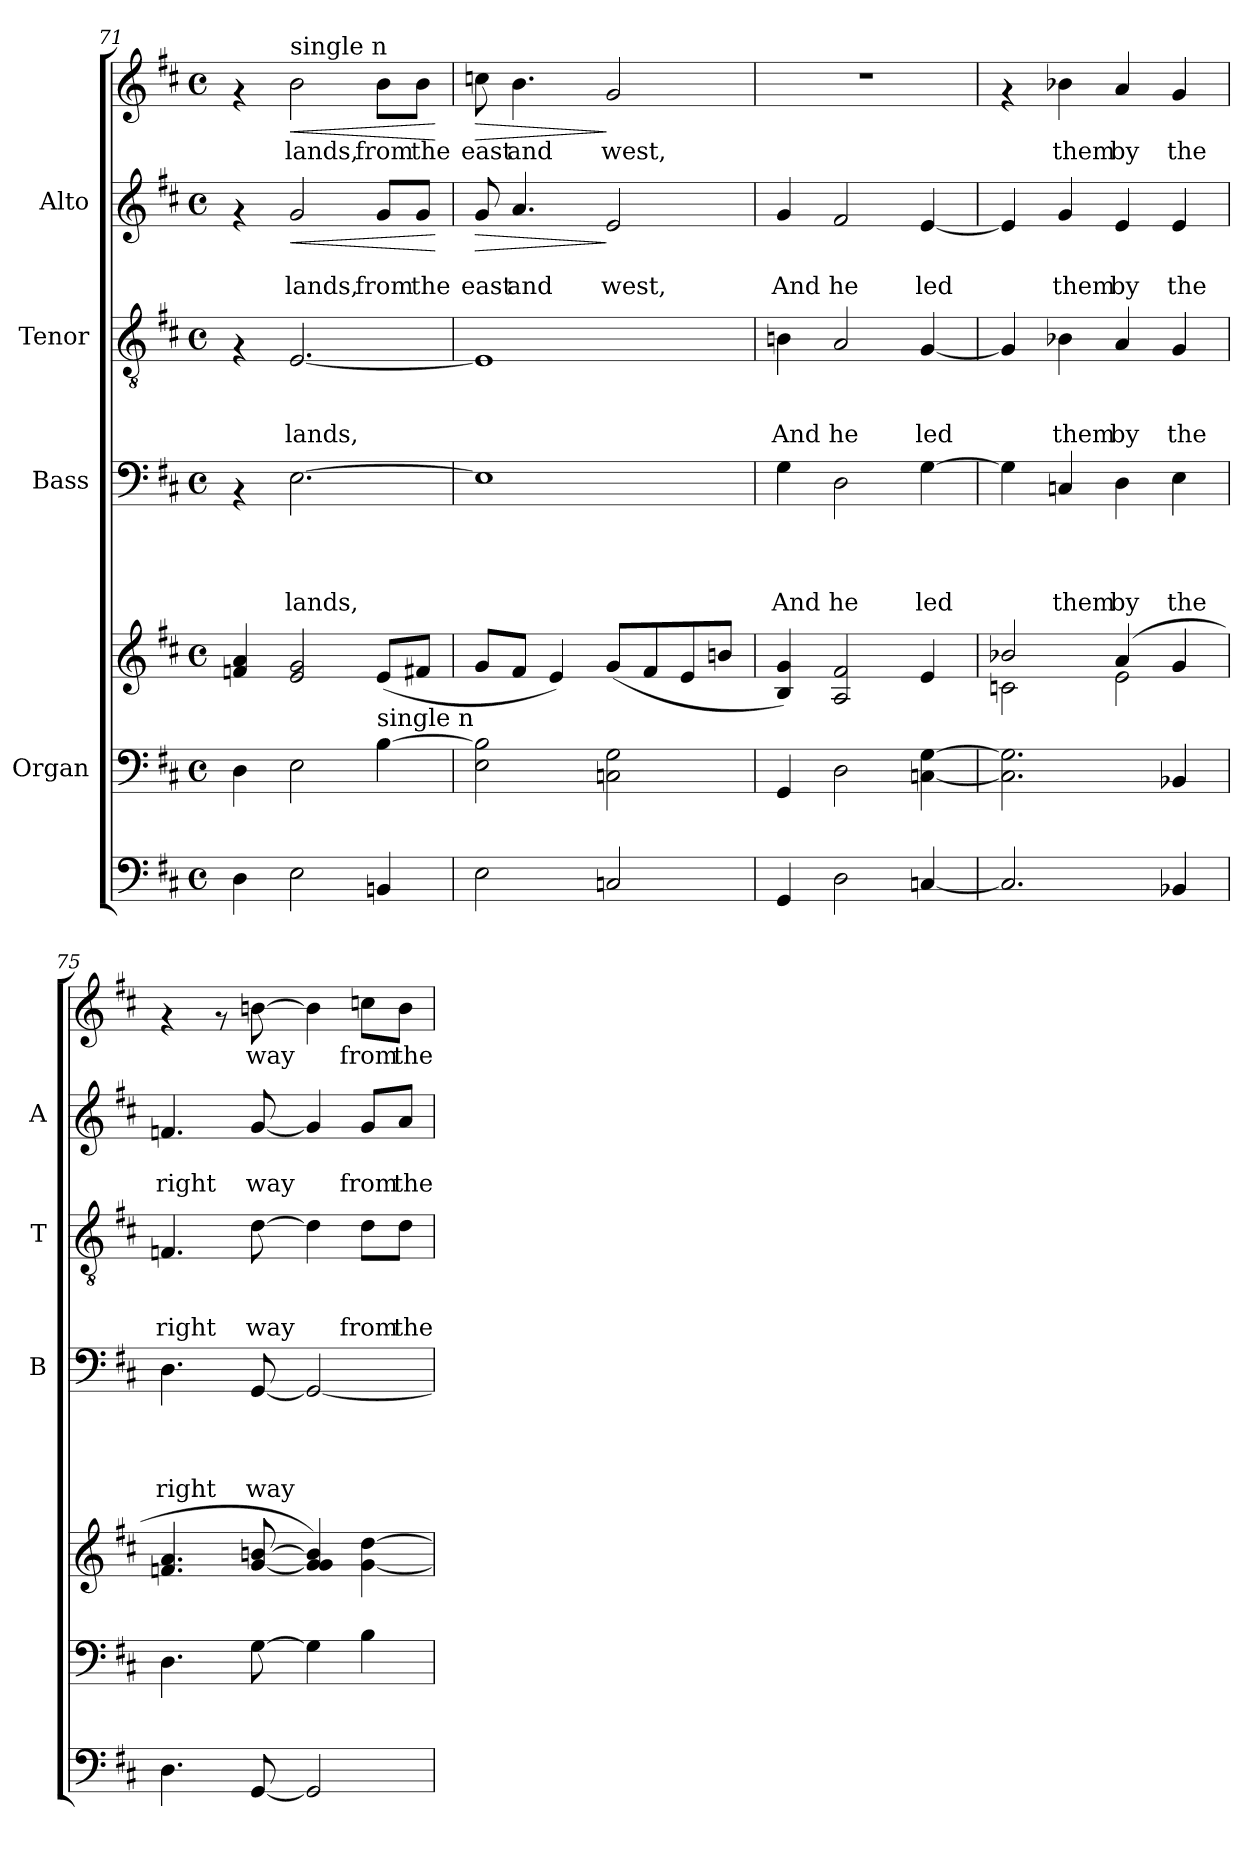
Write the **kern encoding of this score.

**kern	**kern	**kern	**kern	**text	**text	**text	**text	**kern	**text	**text	**text	**kern	**text	**text	**dynam	**kern	**text	**dynam
*part6	*part5	*part5	*part4	*part4	*part4	*part4	*part4	*part3	*part3	*part3	*part3	*part2	*part2	*part2	*part2	*part1	*part1	*part1
*staff7	*staff6	*staff5	*staff4	*staff4	*staff4	*staff4	*staff4	*staff3	*staff3	*staff3	*staff3	*staff2	*staff2	*staff2	*staff2	*staff1	*staff1	*staff1
*	*I"Organ	*	*I"Bass	*	*	*	*	*I"Tenor	*	*	*	*I"Alto	*	*	*	*	*	*
*	*	*	*I'B	*	*	*	*	*I'T	*	*	*	*I'A	*	*	*	*	*	*
!!LO:PB:g=z
*clefF4	*clefF4	*clefG2	*clefF4	*	*	*	*	*clefGv2	*	*	*	*clefG2	*	*	*	*clefG2	*	*
*k[f#c#]	*k[f#c#]	*k[f#c#]	*k[f#c#]	*	*	*	*	*k[f#c#]	*	*	*	*k[f#c#]	*	*	*	*k[f#c#]	*	*
*D:	*D:	*D:	*D:	*	*	*	*	*D:	*	*	*	*D:	*	*	*	*D:	*	*
*M4/4	*M4/4	*M4/4	*M4/4	*	*	*	*	*M4/4	*	*	*	*M4/4	*	*	*	*M4/4	*	*
*met(c)	*met(c)	*met(c)	*met(c)	*	*	*	*	*met(c)	*	*	*	*met(c)	*	*	*	*met(c)	*	*
=71	=71	=71	=71	=71	=71	=71	=71	=71	=71	=71	=71	=71	=71	=71	=71	=71	=71	=71
4D\	4D\	4fn/ 4a/	4rAA	.	.	.	.	4rF	.	.	.	4rf	.	.	.	4rf	.	.
!	!	!	!	!	!	!	!	!	!	!	!	!	!	!	!	!LO:TX:a:t=single n	!	!
!	!	!	!	!	!	!	!LO:LY:b	!	!	!	!LO:LY:b	!	!	!LO:LY:b	!LO:HP:b	!	!LO:LY:b	!LO:HP:b
2E\	2E\	2e/ 2g/	[>2.E\	.	.	.	lands,	[<2.E/	.	.	lands,	2g/	.	lands,	<	2b\	lands,	<
!	!LO:TX:a:t=single n	!	!	!	!	!	!	!	!	!	!	!	!	!	!	!	!	!
!	!	!	!	!	!	!	!	!	!	!	!	!	!	!LO:LY:b	!	!	!LO:LY:b	!
4BBn/	[>4B\	(<8e/L	.	.	.	.	.	.	.	.	.	8g/L	.	from	.	8b\L	from	.
!	!	!	!	!	!	!	!	!	!	!	!	!	!	!LO:LY:b	!	!	!LO:LY:b	!
.	.	8f#X/J	.	.	.	.	.	.	.	.	.	8g/J	.	the	.	8b\J	the	.
.	.	.	.	.	.	.	.	.	.	.	.	.	.	.	[	.	.	[
=72	=72	=72	=72	=72	=72	=72	=72	=72	=72	=72	=72	=72	=72	=72	=72	=72	=72	=72
!	!	!	!	!	!	!	!	!	!	!	!	!	!	!LO:LY:b	!LO:HP:b	!	!LO:LY:b	!LO:HP:b
2E\	2E\ 2B\]	8g/L	1E]	.	.	.	.	1E]	.	.	.	8g/	.	east	>	8ccn\	east	>
!	!	!	!	!	!	!	!	!	!	!	!	!	!	!LO:LY:b	!	!	!LO:LY:b	!
.	.	8f#/J	.	.	.	.	.	.	.	.	.	4.a/	.	and	.	4.b\	and	.
.	.	4e/)	.	.	.	.	.	.	.	.	.	.	.	.	.	.	.	.
!	!	!	!	!	!	!	!	!	!	!	!	!	!	!LO:LY:b	!	!	!LO:LY:b	!
2Cn/	2Cn\ 2G\	(<8g/L	.	.	.	.	.	.	.	.	.	2e/	.	west,	]	2g/	west,	]
.	.	8f#/	.	.	.	.	.	.	.	.	.	.	.	.	.	.	.	.
.	.	8e/	.	.	.	.	.	.	.	.	.	.	.	.	.	.	.	.
.	.	8bn/J	.	.	.	.	.	.	.	.	.	.	.	.	.	.	.	.
=73	=73	=73	=73	=73	=73	=73	=73	=73	=73	=73	=73	=73	=73	=73	=73	=73	=73	=73
!	!	!	!	!	!	!	!LO:LY:b	!	!	!	!LO:LY:b	!	!	!LO:LY:b	!	!	!	!
4GG/	4GG/	4B/ 4g/)	4G\	.	.	.	And	4Bn\	.	.	And	4g/	.	And	.	1r	.	.
!	!	!	!	!	!	!	!LO:LY:b	!	!	!	!LO:LY:b	!	!	!LO:LY:b	!	!	!	!
2D\	2D\	2A/ 2f#/	2D\	.	.	.	he	2A/	.	.	he	2f#/	.	he	.	.	.	.
!	!	!	!	!	!	!	!LO:LY:b	!	!	!	!LO:LY:b	!	!	!LO:LY:b	!	!	!	!
[<4Cn/	[<4Cn\ [>4G\	4e/	[>4G\	.	.	.	led	[<4G/	.	.	led	[<4e/	.	led	.	.	.	.
=74	=74	=74	=74	=74	=74	=74	=74	=74	=74	=74	=74	=74	=74	=74	=74	=74	=74	=74
*	*	*^	*	*	*	*	*	*	*	*	*	*	*	*	*	*	*	*
2.C/]	2.C\] 2.G\]	2b-X/	2cn\	4G\]	.	.	.	.	4G/]	.	.	.	4e/]	.	.	.	4rf	.	.
!	!	!	!	!	!	!	!	!LO:LY:b	!	!	!	!LO:LY:b	!	!	!LO:LY:b	!	!	!LO:LY:b	!
.	.	.	.	4Cn/	.	.	.	them	4B-X\	.	.	them	4g/	.	them	.	4b-X\	them	.
!	!	!	!	!	!	!	!	!LO:LY:b	!	!	!	!LO:LY:b	!	!	!LO:LY:b	!	!	!LO:LY:b	!
.	.	(>4a/	2e\	4D\	.	.	.	by	4A/	.	.	by	4e/	.	by	.	4a/	by	.
!	!	!	!	!	!	!	!	!LO:LY:b	!	!	!	!LO:LY:b	!	!	!LO:LY:b	!	!	!LO:LY:b	!
4BB-X/	4BB-X/	4g/	.	4E\	.	.	.	the	4G/	.	.	the	4e/	.	the	.	4g/	the	.
*	*	*v	*v	*	*	*	*	*	*	*	*	*	*	*	*	*	*	*	*
=75	=75	=75	=75	=75	=75	=75	=75	=75	=75	=75	=75	=75	=75	=75	=75	=75	=75	=75
!	!	!	!	!	!	!	!LO:LY:b	!	!	!	!LO:LY:b	!	!	!LO:LY:b	!	!	!	!
4.D\	4.D\	4.fn/ 4.a/	4.D\	.	.	.	right	4.Fn/	.	.	right	4.fn/	.	right	.	4rf	.	.
.	.	.	.	.	.	.	.	.	.	.	.	.	.	.	.	8rf	.	.
!	!	!	!	!	!	!	!LO:LY:b	!	!	!	!LO:LY:b	!	!	!LO:LY:b	!	!	!LO:LY:b	!
[<8GG/	[>8G\	[<8g/ [>8bn/	[<8GG/	.	.	.	way	[>8d\	.	.	way	[<8g/	.	way	.	[>8bn\	way	.
2GG/]	4G\]	4g/] 4g/ 4b/])	2GG/_	.	.	.	.	4d\]	.	.	.	4g/]	.	.	.	4b\]	.	.
!	!	!	!	!	!	!	!	!	!	!	!LO:LY:b	!	!	!LO:LY:b	!	!	!LO:LY:b	!
.	4B\	[<4g\ [>4dd\	.	.	.	.	.	8d\L	.	.	from	8g/L	.	from	.	8ccn\L	from	.
!	!	!	!	!	!	!	!	!	!	!	!LO:LY:b	!	!	!LO:LY:b	!	!	!LO:LY:b	!
.	.	.	.	.	.	.	.	8d\J	.	.	the	8a/J	.	the	.	8b\J	the	.
=	=	=	=	=	=	=	=	=	=	=	=	=	=	=	=	=	=	=
*-	*-	*-	*-	*-	*-	*-	*-	*-	*-	*-	*-	*-	*-	*-	*-	*-	*-	*-
